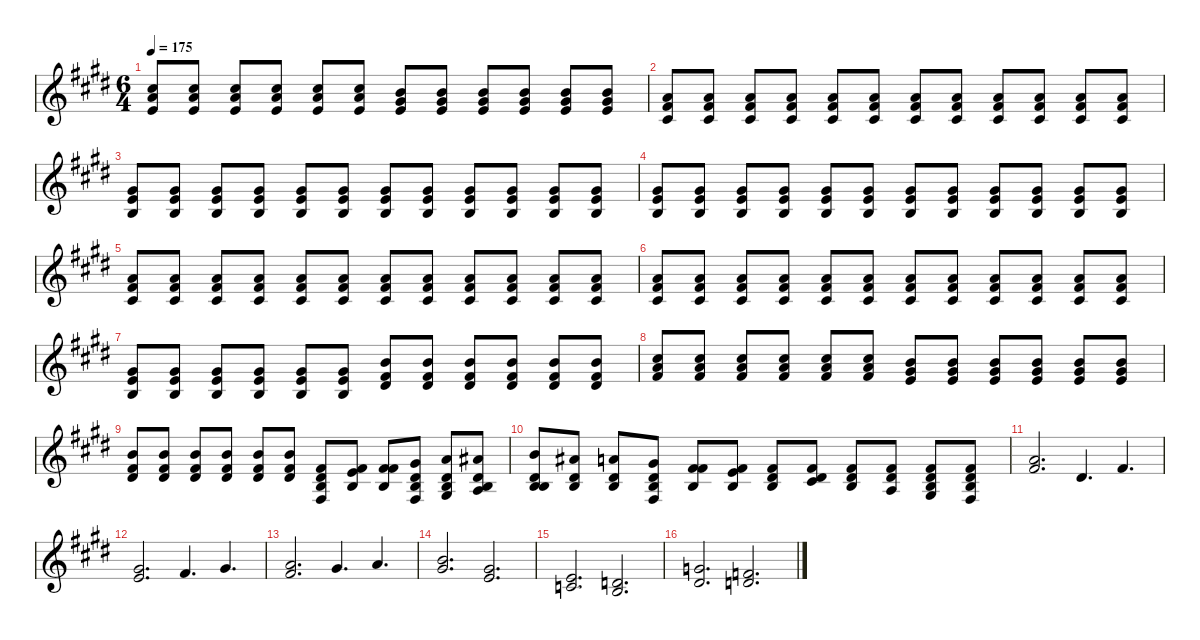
\defaultSystemsLayout 4
\hideDynamics
\bracketExtendMode nobrackets
\singleTrackTrackNamePolicy hidden
\multiTrackTrackNamePolicy hidden
\firstSystemTrackNameMode fullname
\firstSystemTrackNameOrientation horizontal
\otherSystemsTrackNameOrientation horizontal
\track ("Strings" "vln.") {instrument stringensemble1}
\staff {score}
\tuning (E4 B3 G3 D3 A2 C2)
\ts (6 4)
\tempo 175
\clef g2
\ks e
(9.1{acc #} 10.2{acc forcenatural} 9.3{acc forcenatural}).8{dy mf beam Up} (9.1{acc #} 10.2{acc forcenatural} 9.3{acc forcenatural}).8{beam Up} (9.1{acc #} 10.2{acc forcenatural} 9.3{acc forcenatural}).8{beam Up} (9.1{acc #} 10.2{acc forcenatural} 9.3{acc forcenatural}).8{beam Up} (9.1{acc #} 10.2{acc forcenatural} 9.3{acc forcenatural}).8{beam Up} (0.1{acc forcenatural} 14.2{acc #} 14.3{acc forcenatural}).8{beam Up} (7.1{acc forcenatural} 9.2{acc #} 9.3{acc forcenatural}).8{beam Up} (7.1{acc forcenatural} 9.2{acc #} 9.3{acc forcenatural}).8{beam Up} (7.1{acc forcenatural} 9.2{acc #} 9.3{acc forcenatural}).8{beam Up} (7.1{acc forcenatural} 9.2{acc #} 9.3{acc forcenatural}).8{beam Up} (7.1{acc forcenatural} 9.2{acc #} 9.3{acc forcenatural}).8{beam Up} (0.1{acc forcenatural} 12.2{acc forcenatural} 13.3{acc #}).8{beam Up} |
(5.1{acc forcenatural} 7.2{acc #} 6.3{acc #}).8{beam Up} (5.1{acc forcenatural} 7.2{acc #} 6.3{acc #}).8{beam Up} (5.1{acc forcenatural} 7.2{acc #} 6.3{acc #}).8{beam Up} (5.1{acc forcenatural} 7.2{acc #} 6.3{acc #}).8{beam Up} (5.1{acc forcenatural} 7.2{acc #} 6.3{acc #}).8{beam Up} (5.1{acc forcenatural} 7.2{acc #} 6.3{acc #}).8{beam Up} (10.2{acc forcenatural} 11.3{acc #} 11.4{acc #}).8{beam Up} (10.2{acc forcenatural} 11.3{acc #} 11.4{acc #}).8{beam Up} (10.2{acc forcenatural} 11.3{acc #} 11.4{acc #}).8{beam Up} (5.1{acc forcenatural} 7.2{acc #} 6.3{acc #}).8{beam Up} (5.1{acc forcenatural} 7.2{acc #} 6.3{acc #}).8{beam Up} (5.1{acc forcenatural} 7.2{acc #} 6.3{acc #}).8{beam Up} |
(4.1{acc #} 5.2{acc forcenatural} 4.3{acc forcenatural}).8{beam Up} (4.1{acc #} 5.2{acc forcenatural} 4.3{acc forcenatural}).8{beam Up} (4.1{acc #} 5.2{acc forcenatural} 4.3{acc forcenatural}).8{beam Up} (4.1{acc #} 5.2{acc forcenatural} 4.3{acc forcenatural}).8{beam Up} (0.1{acc forcenatural} 9.2{acc #} 9.4{acc forcenatural}).8{beam Up} (9.2{acc #} 9.3{acc forcenatural} 9.4{acc forcenatural}).8{beam Up} (4.1{acc #} 5.2{acc forcenatural} 4.3{acc forcenatural}).8{beam Up} (4.1{acc #} 5.2{acc forcenatural} 4.3{acc forcenatural}).8{beam Up} (0.1{acc forcenatural} 9.2{acc #} 9.4{acc forcenatural}).8{beam Up} (4.1{acc #} 5.2{acc forcenatural} 4.3{acc forcenatural}).8{beam Up} (0.1{acc forcenatural} 9.2{acc #} 9.4{acc forcenatural}).8{beam Up} (9.2{acc #} 9.3{acc forcenatural} 9.4{acc forcenatural}).8{beam Up} |
(4.1{acc #} 5.2{acc forcenatural} 4.3{acc forcenatural}).8{beam Up} (4.1{acc #} 5.2{acc forcenatural} 4.3{acc forcenatural}).8{beam Up} (4.1{acc #} 5.2{acc forcenatural} 4.3{acc forcenatural}).8{beam Up} (4.1{acc #} 5.2{acc forcenatural} 4.3{acc forcenatural}).8{beam Up} (0.1{acc forcenatural} 9.2{acc #} 9.4{acc forcenatural}).8{beam Up} (9.2{acc #} 9.3{acc forcenatural} 9.4{acc forcenatural}).8{beam Up} (4.1{acc #} 5.2{acc forcenatural} 4.3{acc forcenatural}).8{beam Up} (4.1{acc #} 5.2{acc forcenatural} 4.3{acc forcenatural}).8{beam Up} (0.1{acc forcenatural} 9.2{acc #} 9.4{acc forcenatural}).8{beam Up} (4.1{acc #} 5.2{acc forcenatural} 4.3{acc forcenatural}).8{beam Up} (0.1{acc forcenatural} 9.2{acc #} 9.4{acc forcenatural}).8{beam Up} (9.2{acc #} 9.3{acc forcenatural} 9.4{acc forcenatural}).8{beam Up} |
(5.1{acc forcenatural} 7.2{acc #} 6.3{acc #}).8{beam Up} (5.1{acc forcenatural} 7.2{acc #} 6.3{acc #}).8{beam Up} (5.1{acc forcenatural} 7.2{acc #} 6.3{acc #}).8{beam Up} (5.1{acc forcenatural} 7.2{acc #} 6.3{acc #}).8{beam Up} (5.1{acc forcenatural} 7.2{acc #} 6.3{acc #}).8{beam Up} (5.1{acc forcenatural} 7.2{acc #} 6.3{acc #}).8{beam Up} (10.2{acc forcenatural} 11.3{acc #} 11.4{acc #}).8{beam Up} (10.2{acc forcenatural} 11.3{acc #} 11.4{acc #}).8{beam Up} (10.2{acc forcenatural} 11.3{acc #} 11.4{acc #}).8{beam Up} (5.1{acc forcenatural} 7.2{acc #} 6.3{acc #}).8{beam Up} (5.1{acc forcenatural} 7.2{acc #} 6.3{acc #}).8{beam Up} (5.1{acc forcenatural} 7.2{acc #} 6.3{acc #}).8{beam Up} |
(10.2{acc forcenatural} 11.3{acc #} 11.4{acc #}).8{beam Up} (10.2{acc forcenatural} 11.3{acc #} 11.4{acc #}).8{beam Up} (10.2{acc forcenatural} 11.3{acc #} 11.4{acc #}).8{beam Up} (10.2{acc forcenatural} 11.3{acc #} 11.4{acc #}).8{beam Up} (10.2{acc forcenatural} 11.3{acc #} 11.4{acc #}).8{beam Up} (10.2{acc forcenatural} 11.3{acc #} 11.4{acc #}).8{beam Up} (5.1{acc forcenatural} 7.2{acc #} 6.3{acc #}).8{beam Up} (5.1{acc forcenatural} 7.2{acc #} 6.3{acc #}).8{beam Up} (5.1{acc forcenatural} 7.2{acc #} 6.3{acc #}).8{beam Up} (10.2{acc forcenatural} 11.3{acc #} 11.4{acc #}).8{beam Up} (10.2{acc forcenatural} 11.3{acc #} 11.4{acc #}).8{beam Up} (10.2{acc forcenatural} 11.3{acc #} 11.4{acc #}).8{beam Up} |
(4.1{acc #} 5.2{acc forcenatural} 4.3{acc forcenatural}).8{beam Up} (4.1{acc #} 5.2{acc forcenatural} 4.3{acc forcenatural}).8{beam Up} (4.1{acc #} 5.2{acc forcenatural} 4.3{acc forcenatural}).8{beam Up} (0.1{acc forcenatural} 9.2{acc #} 9.4{acc forcenatural}).8{beam Up} (9.2{acc #} 9.3{acc forcenatural} 9.4{acc forcenatural}).8{beam Up} (9.2{acc #} 9.3{acc forcenatural} 9.4{acc forcenatural}).8{beam Up} (12.2{acc forcenatural} 11.3{acc #} 13.4{acc #}).8{beam Up} (12.2{acc forcenatural} 11.3{acc #} 13.4{acc #}).8{beam Up} (12.2{acc forcenatural} 11.3{acc #} 13.4{acc #}).8{beam Up} (7.1{acc forcenatural} 7.2{acc #} 8.3{acc #}).8{beam Up} (7.1{acc forcenatural} 7.2{acc #} 8.3{acc #}).8{beam Up} (7.1{acc forcenatural} 7.2{acc #} 8.3{acc #}).8{beam Up} |
(9.1{acc #} 10.2{acc forcenatural} 11.3{acc #}).8{beam Up} (9.1{acc #} 10.2{acc forcenatural} 11.3{acc #}).8{beam Up} (9.1{acc #} 10.2{acc forcenatural} 11.3{acc #}).8{beam Up} (9.1{acc #} 10.2{acc forcenatural} 11.3{acc #}).8{beam Up} (9.1{acc #} 10.2{acc forcenatural} 11.3{acc #}).8{beam Up} (9.1{acc #} 10.2{acc forcenatural} 11.3{acc #}).8{beam Up} (7.1{acc forcenatural} 9.2{acc #} 9.3{acc forcenatural}).8{beam Up} (7.1{acc forcenatural} 9.2{acc #} 9.3{acc forcenatural}).8{beam Up} (7.1{acc forcenatural} 9.2{acc #} 9.3{acc forcenatural}).8{beam Up} (7.1{acc forcenatural} 9.2{acc #} 9.3{acc forcenatural}).8{beam Up} (7.1{acc forcenatural} 9.2{acc #} 9.3{acc forcenatural}).8{beam Up} (7.1{acc forcenatural} 9.2{acc #} 9.3{acc forcenatural}).8{beam Up} |
(12.2{acc forcenatural} 11.3{acc #} 13.4{acc #}).8{beam Up} (12.2{acc forcenatural} 11.3{acc #} 13.4{acc #}).8{beam Up} (12.2{acc forcenatural} 11.3{acc #} 13.4{acc #}).8{beam Up} (12.2{acc forcenatural} 11.3{acc #} 13.4{acc #}).8{beam Up} (7.1{acc forcenatural} 7.2{acc #} 8.3{acc #}).8{beam Up} (7.1{acc forcenatural} 7.2{acc #} 8.3{acc #}).8{beam Up} (7.2{acc #} 8.3{acc #} 9.4{acc forcenatural} 9.5{acc #}).8{beam Up} (7.2{acc #} 9.3{acc forcenatural} 9.4{acc forcenatural}).8{beam Up} (7.2{acc #} 11.3{acc #} 9.4{acc forcenatural}).8{beam Up} (4.1{acc #} 4.2{acc #} 4.3{acc forcenatural} 4.4{acc #}).8{beam Up} (5.1{acc forcenatural} 0.2{acc forcenatural} 8.3{acc #} 6.4{acc #}).8{beam Up} (6.1{acc #} 0.2{acc forcenatural} 8.3{acc #} 7.4{acc forcenatural}).8{beam Up} |
(7.1{acc forcenatural} 0.2{acc forcenatural} 8.3{acc #} 9.4{acc forcenatural}).8{beam Up} (6.1{acc #} 0.2{acc forcenatural} 8.3{acc #}).8{beam Up} (5.1{acc forcenatural} 4.2{acc #} 4.3{acc forcenatural}).8{beam Up} (4.1{acc #} 4.2{acc #} 4.3{acc forcenatural} 4.4{acc #}).8{beam Up} (7.2{acc #} 11.3{acc #} 9.4{acc forcenatural}).8{beam Up} (0.1{acc forcenatural} 7.2{acc #} 9.4{acc forcenatural}).8{beam Up} (2.1{acc #} 4.2{acc #} 4.3{acc forcenatural}).8{beam Up} (2.1{acc #} 4.2{acc #} 6.3{acc #}).8{beam Up} (2.1{acc #} 4.2{acc #} 4.3{acc forcenatural}).8{beam Up} (7.2{acc #} 8.3{acc #} 7.4{acc forcenatural}).8{beam Up} (0.2{acc forcenatural} 11.3{acc #} 13.4{acc #} 11.5{acc #}).8{beam Up} (7.2{acc #} 8.3{acc #} 9.4{acc forcenatural} 9.5{acc #}).8{beam Up} |
(5.1{acc forcenatural} 7.2{acc #}).2{d beam Up} 4.2{acc #}.4{d beam Up} 2.1{acc #}.4{d beam Up} |
(4.1{acc #} 5.2{acc forcenatural}).2{d beam Up} 7.2{acc #}.4{d beam Up} 4.1{acc #}.4{d beam Up} |
(5.1{acc forcenatural} 7.2{acc #}).2{d beam Up} 4.1{acc #}.4{d beam Up} 5.1{acc forcenatural}.4{d beam Up} |
(7.1{acc forcenatural} 9.2{acc #}).2{d beam Up} (4.1{acc #} 5.2{acc forcenatural}).2{d beam Up} |
(0.1{acc forcenatural} 1.2{acc forcenatural}).2{d beam Up} (3.2{acc forcenatural} 4.3{acc forcenatural}).2{d beam Up} |
(8.2{acc forcenatural} 8.3{acc #}).2{d beam Up} (6.2{acc forcenatural} 7.3{acc forcenatural}).2{d beam Up}
